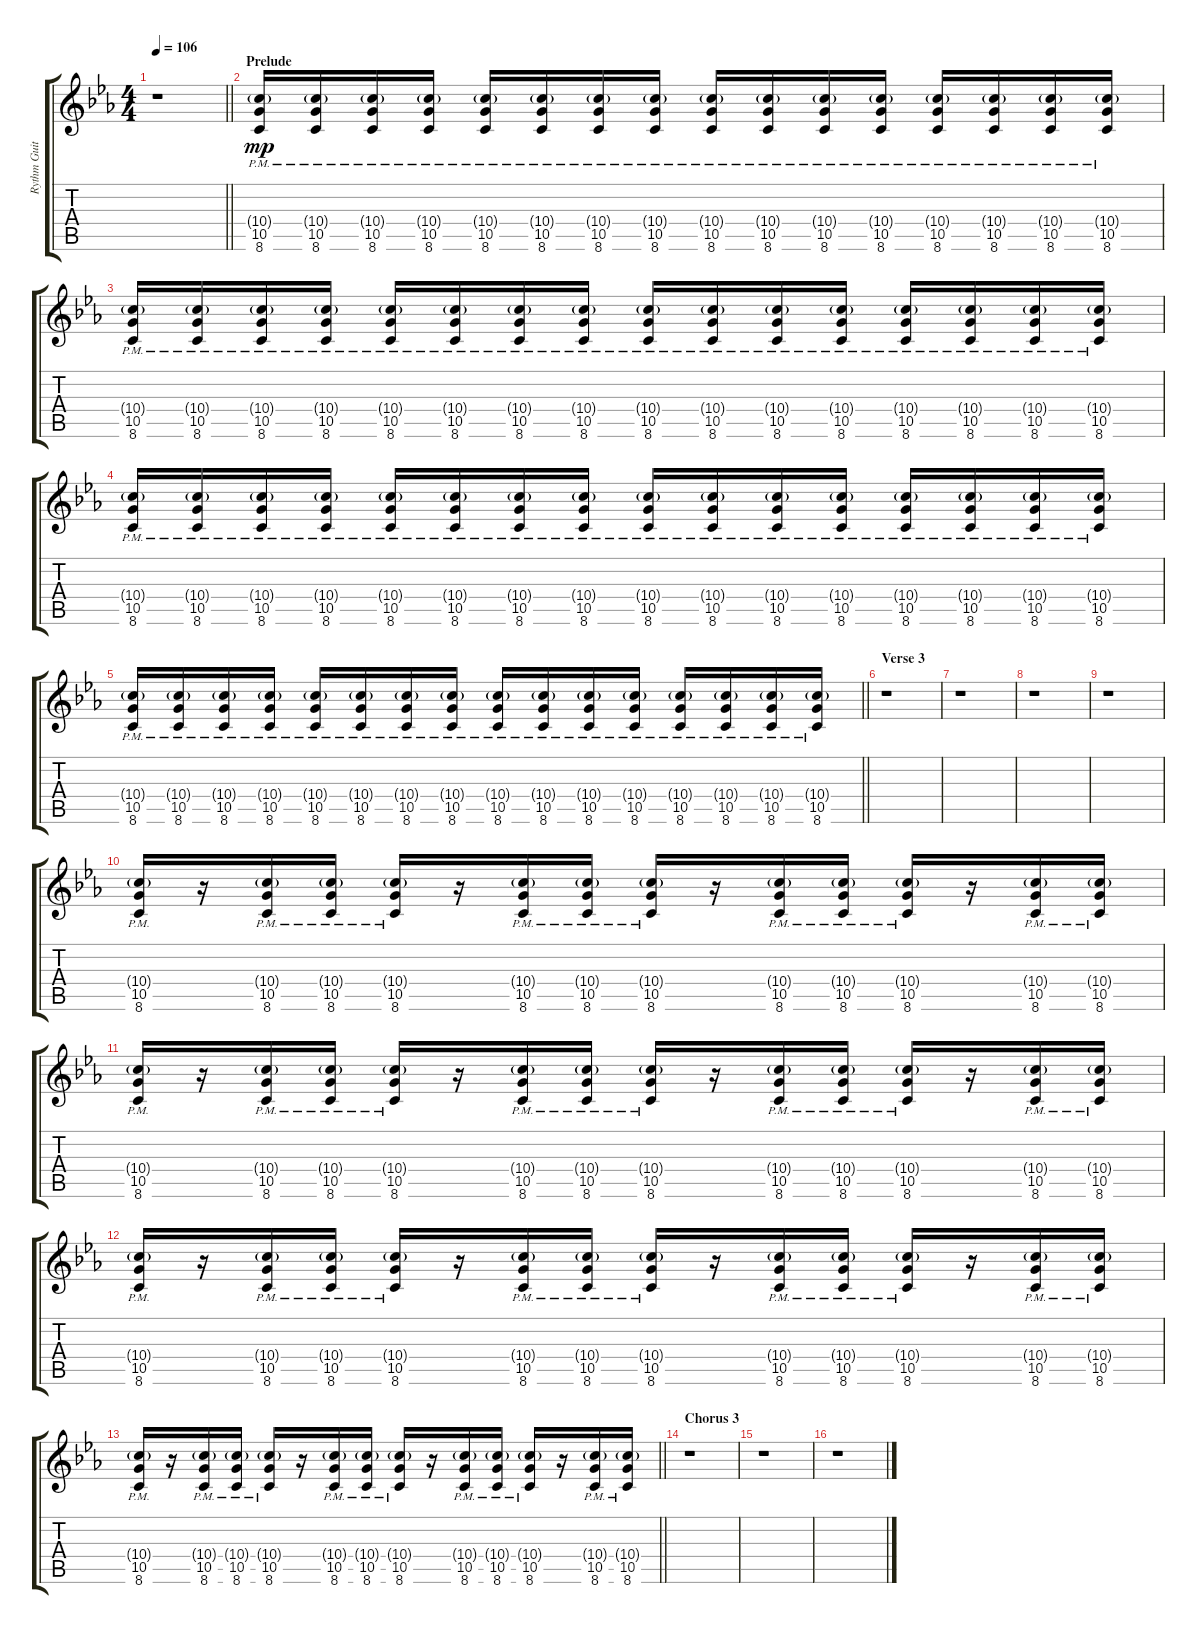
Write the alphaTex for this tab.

\track ("Rythm Guitar" "Rythm Guit") {instrument electricguitarclean}
\staff {score tabs}
\tuning (E4 B3 G3 D3 A2 E2) {hide}
\ts (4 4)
\tempo 106
\clef g2
\barLineRight lightlight
\ks cminor
r.1{dy mp} |
\section ("" "Prelude")
(10.4{g pm} 10.5{pm} 8.6{pm}).16 (10.4{g pm} 10.5{pm} 8.6{pm}).16 (10.4{g pm} 10.5{pm} 8.6{pm}).16 (10.4{g pm} 10.5{pm} 8.6{pm}).16 (10.4{g pm} 10.5{pm} 8.6{pm}).16 (10.4{g pm} 10.5{pm} 8.6{pm}).16 (10.4{g pm} 10.5{pm} 8.6{pm}).16 (10.4{g pm} 10.5{pm} 8.6{pm}).16 (10.4{g pm} 10.5{pm} 8.6{pm}).16 (10.4{g pm} 10.5{pm} 8.6{pm}).16 (10.4{g pm} 10.5{pm} 8.6{pm}).16 (10.4{g pm} 10.5{pm} 8.6{pm}).16 (10.4{g pm} 10.5{pm} 8.6{pm}).16 (10.4{g pm} 10.5{pm} 8.6{pm}).16 (10.4{g pm} 10.5{pm} 8.6{pm}).16 (10.4{g pm} 10.5{pm} 8.6{pm}).16 |
(10.4{g pm} 10.5{pm} 8.6{pm}).16 (10.4{g pm} 10.5{pm} 8.6{pm}).16 (10.4{g pm} 10.5{pm} 8.6{pm}).16 (10.4{g pm} 10.5{pm} 8.6{pm}).16 (10.4{g pm} 10.5{pm} 8.6{pm}).16 (10.4{g pm} 10.5{pm} 8.6{pm}).16 (10.4{g pm} 10.5{pm} 8.6{pm}).16 (10.4{g pm} 10.5{pm} 8.6{pm}).16 (10.4{g pm} 10.5{pm} 8.6{pm}).16 (10.4{g pm} 10.5{pm} 8.6{pm}).16 (10.4{g pm} 10.5{pm} 8.6{pm}).16 (10.4{g pm} 10.5{pm} 8.6{pm}).16 (10.4{g pm} 10.5{pm} 8.6{pm}).16 (10.4{g pm} 10.5{pm} 8.6{pm}).16 (10.4{g pm} 10.5{pm} 8.6{pm}).16 (10.4{g pm} 10.5{pm} 8.6{pm}).16 |
(10.4{g pm} 10.5{pm} 8.6{pm}).16 (10.4{g pm} 10.5{pm} 8.6{pm}).16 (10.4{g pm} 10.5{pm} 8.6{pm}).16 (10.4{g pm} 10.5{pm} 8.6{pm}).16 (10.4{g pm} 10.5{pm} 8.6{pm}).16 (10.4{g pm} 10.5{pm} 8.6{pm}).16 (10.4{g pm} 10.5{pm} 8.6{pm}).16 (10.4{g pm} 10.5{pm} 8.6{pm}).16 (10.4{g pm} 10.5{pm} 8.6{pm}).16 (10.4{g pm} 10.5{pm} 8.6{pm}).16 (10.4{g pm} 10.5{pm} 8.6{pm}).16 (10.4{g pm} 10.5{pm} 8.6{pm}).16 (10.4{g pm} 10.5{pm} 8.6{pm}).16 (10.4{g pm} 10.5{pm} 8.6{pm}).16 (10.4{g pm} 10.5{pm} 8.6{pm}).16 (10.4{g pm} 10.5{pm} 8.6{pm}).16 |
\barLineRight lightlight
(10.4{g pm} 10.5{pm} 8.6{pm}).16 (10.4{g pm} 10.5{pm} 8.6{pm}).16 (10.4{g pm} 10.5{pm} 8.6{pm}).16 (10.4{g pm} 10.5{pm} 8.6{pm}).16 (10.4{g pm} 10.5{pm} 8.6{pm}).16 (10.4{g pm} 10.5{pm} 8.6{pm}).16 (10.4{g pm} 10.5{pm} 8.6{pm}).16 (10.4{g pm} 10.5{pm} 8.6{pm}).16 (10.4{g pm} 10.5{pm} 8.6{pm}).16 (10.4{g pm} 10.5{pm} 8.6{pm}).16 (10.4{g pm} 10.5{pm} 8.6{pm}).16 (10.4{g pm} 10.5{pm} 8.6{pm}).16 (10.4{g pm} 10.5{pm} 8.6{pm}).16 (10.4{g pm} 10.5{pm} 8.6{pm}).16 (10.4{g pm} 10.5{pm} 8.6{pm}).16 (10.4{g pm} 10.5{pm} 8.6{pm}).16 |
\section ("" "Verse 3")
r.1 |
r.1 |
r.1 |
r.1 |
(10.4{g pm} 10.5{pm} 8.6{pm}).16 r.16 (10.4{g pm} 10.5{pm} 8.6{pm}).16 (10.4{g pm} 10.5{pm} 8.6{pm}).16 (10.4{g pm} 10.5{pm} 8.6{pm}).16 r.16 (10.4{g pm} 10.5{pm} 8.6{pm}).16 (10.4{g pm} 10.5{pm} 8.6{pm}).16 (10.4{g pm} 10.5{pm} 8.6{pm}).16 r.16 (10.4{g pm} 10.5{pm} 8.6{pm}).16 (10.4{g pm} 10.5{pm} 8.6{pm}).16 (10.4{g pm} 10.5{pm} 8.6{pm}).16 r.16 (10.4{g pm} 10.5{pm} 8.6{pm}).16 (10.4{g pm} 10.5{pm} 8.6{pm}).16 |
(10.4{g pm} 10.5{pm} 8.6{pm}).16 r.16 (10.4{g pm} 10.5{pm} 8.6{pm}).16 (10.4{g pm} 10.5{pm} 8.6{pm}).16 (10.4{g pm} 10.5{pm} 8.6{pm}).16 r.16 (10.4{g pm} 10.5{pm} 8.6{pm}).16 (10.4{g pm} 10.5{pm} 8.6{pm}).16 (10.4{g pm} 10.5{pm} 8.6{pm}).16 r.16 (10.4{g pm} 10.5{pm} 8.6{pm}).16 (10.4{g pm} 10.5{pm} 8.6{pm}).16 (10.4{g pm} 10.5{pm} 8.6{pm}).16 r.16 (10.4{g pm} 10.5{pm} 8.6{pm}).16 (10.4{g pm} 10.5{pm} 8.6{pm}).16 |
(10.4{g pm} 10.5{pm} 8.6{pm}).16 r.16 (10.4{g pm} 10.5{pm} 8.6{pm}).16 (10.4{g pm} 10.5{pm} 8.6{pm}).16 (10.4{g pm} 10.5{pm} 8.6{pm}).16 r.16 (10.4{g pm} 10.5{pm} 8.6{pm}).16 (10.4{g pm} 10.5{pm} 8.6{pm}).16 (10.4{g pm} 10.5{pm} 8.6{pm}).16 r.16 (10.4{g pm} 10.5{pm} 8.6{pm}).16 (10.4{g pm} 10.5{pm} 8.6{pm}).16 (10.4{g pm} 10.5{pm} 8.6{pm}).16 r.16 (10.4{g pm} 10.5{pm} 8.6{pm}).16 (10.4{g pm} 10.5{pm} 8.6{pm}).16 |
\barLineRight lightlight
(10.4{g pm} 10.5{pm} 8.6{pm}).16 r.16 (10.4{g pm} 10.5{pm} 8.6{pm}).16 (10.4{g pm} 10.5{pm} 8.6{pm}).16 (10.4{g pm} 10.5{pm} 8.6{pm}).16 r.16 (10.4{g pm} 10.5{pm} 8.6{pm}).16 (10.4{g pm} 10.5{pm} 8.6{pm}).16 (10.4{g pm} 10.5{pm} 8.6{pm}).16 r.16 (10.4{g pm} 10.5{pm} 8.6{pm}).16 (10.4{g pm} 10.5{pm} 8.6{pm}).16 (10.4{g pm} 10.5{pm} 8.6{pm}).16 r.16 (10.4{g pm} 10.5{pm} 8.6{pm}).16 (10.4{g pm} 10.5{pm} 8.6{pm}).16 |
\section ("" "Chorus 3")
r.1 |
r.1 |
r.1
